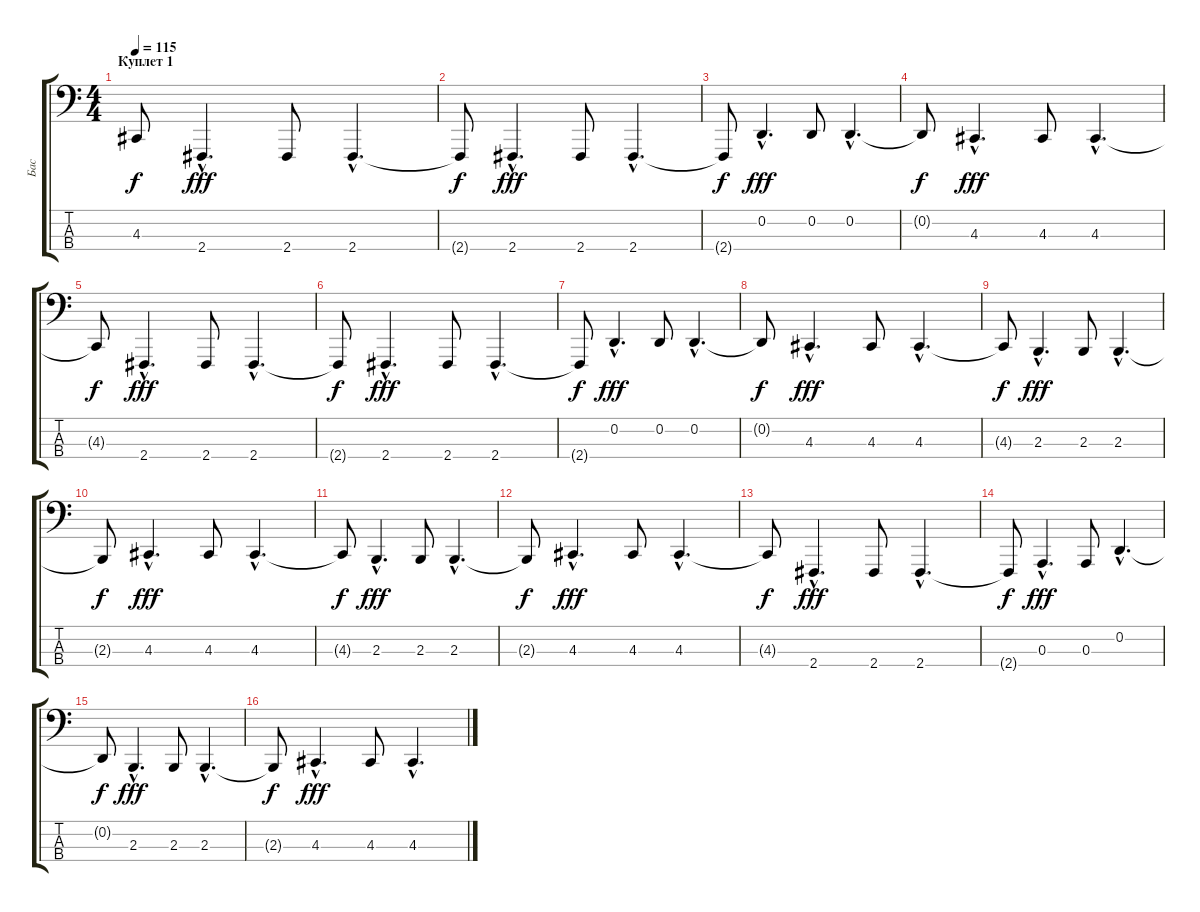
\track ("Бас" "Бас") {instrument stringensemble1}
\staff {score tabs}
\tuning (G2 D2 A1 E1) {hide}
\ts (4 4)
\section ("" "Куплет 1")
\tempo 115
\clef f4
\ks c
4.3{t}.8{dy f} 2.4{hac}.4{d dy fff} 2.4.8 2.4{hac}.4{d} |
2.4{t}.8{dy f} 2.4{hac}.4{d dy fff} 2.4.8 2.4{hac}.4{d} |
2.4{t}.8{dy f} 0.2{hac}.4{d dy fff} 0.2.8 0.2{hac}.4{d} |
0.2{t}.8{dy f} 4.3{hac}.4{d dy fff} 4.3.8 4.3{hac}.4{d} |
4.3{t}.8{dy f} 2.4{hac}.4{d dy fff} 2.4.8 2.4{hac}.4{d} |
2.4{t}.8{dy f} 2.4{hac}.4{d dy fff} 2.4.8 2.4{hac}.4{d} |
2.4{t}.8{dy f} 0.2{hac}.4{d dy fff} 0.2.8 0.2{hac}.4{d} |
0.2{t}.8{dy f} 4.3{hac}.4{d dy fff} 4.3.8 4.3{hac}.4{d} |
4.3{t}.8{dy f} 2.3{hac}.4{d dy fff} 2.3.8 2.3{hac}.4{d} |
2.3{t}.8{dy f} 4.3{hac}.4{d dy fff} 4.3.8 4.3{hac}.4{d} |
4.3{t}.8{dy f} 2.3{hac}.4{d dy fff} 2.3.8 2.3{hac}.4{d} |
2.3{t}.8{dy f} 4.3{hac}.4{d dy fff} 4.3.8 4.3{hac}.4{d} |
4.3{t}.8{dy f} 2.4{hac}.4{d dy fff} 2.4.8 2.4{hac}.4{d} |
2.4{t}.8{dy f} 0.3{hac}.4{d dy fff} 0.3.8 0.2{hac}.4{d} |
0.2{t}.8{dy f} 2.3{hac}.4{d dy fff} 2.3.8 2.3{hac}.4{d} |
2.3{t}.8{dy f} 4.3{hac}.4{d dy fff} 4.3.8 4.3{hac}.4{d}
